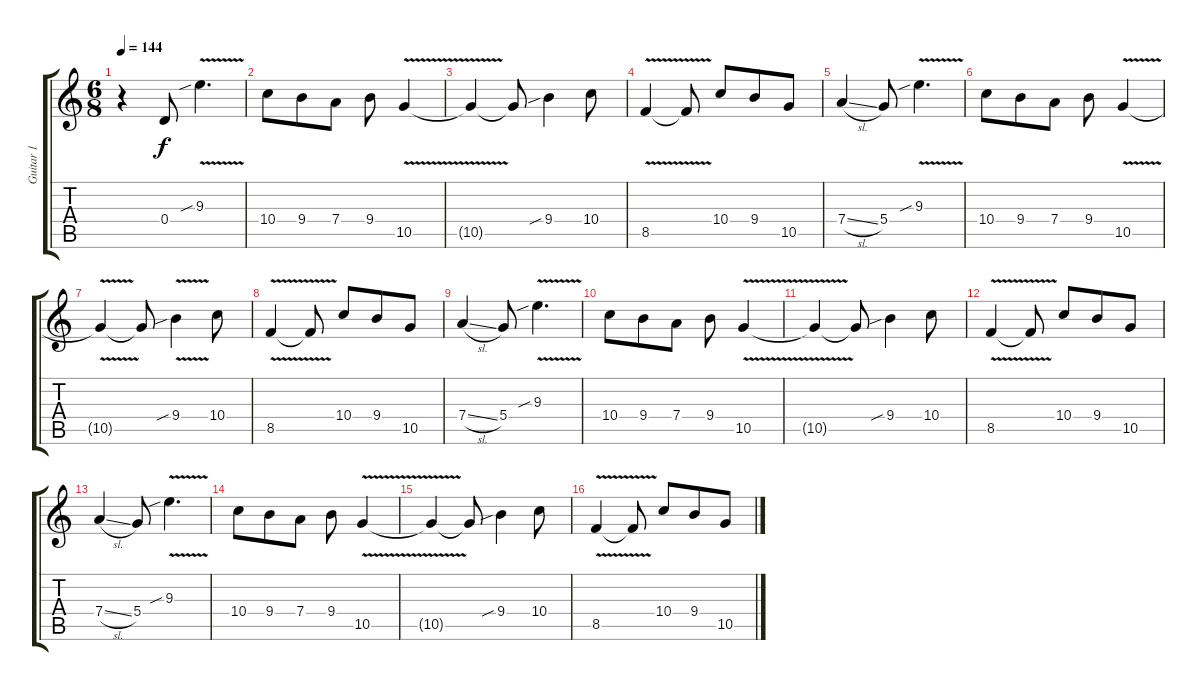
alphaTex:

\track ("Guitar 1" "Guitar 1") {instrument distortionguitar}
\staff {score tabs}
\tuning (E4 B3 G3 D3 A2 E2) {hide}
\ts (6 8)
\tempo 144
\clef g2
\ks c
r.4{dy f} 0.4.8 9.3{v sib}.4{d} |
10.4.8 9.4.8 7.4.8 9.4.8 10.5{v}.4 |
10.5{t}.4 10.5{t}.8 9.4{sib}.4 10.4.8 |
8.5{v}.4 8.5{t}.8 10.4.8 9.4.8 10.5.8 |
7.4{sl}.4 5.4.8 9.3{v sib}.4{d} |
10.4.8 9.4.8 7.4.8 9.4.8 10.5{v}.4 |
10.5{t}.4 10.5{t}.8 9.4{v sib}.4 10.4.8 |
8.5{v}.4 8.5{t}.8 10.4.8 9.4.8 10.5.8 |
7.4{sl}.4 5.4.8 9.3{v sib}.4{d} |
10.4.8 9.4.8 7.4.8 9.4.8 10.5{v}.4 |
10.5{t}.4 10.5{t}.8 9.4{sib}.4 10.4.8 |
8.5{v}.4 8.5{t}.8 10.4.8 9.4.8 10.5.8 |
7.4{sl}.4 5.4.8 9.3{v sib}.4{d} |
10.4.8 9.4.8 7.4.8 9.4.8 10.5{v}.4 |
10.5{t}.4 10.5{t}.8 9.4{sib}.4 10.4.8 |
8.5{v}.4 8.5{t}.8 10.4.8 9.4.8 10.5.8
